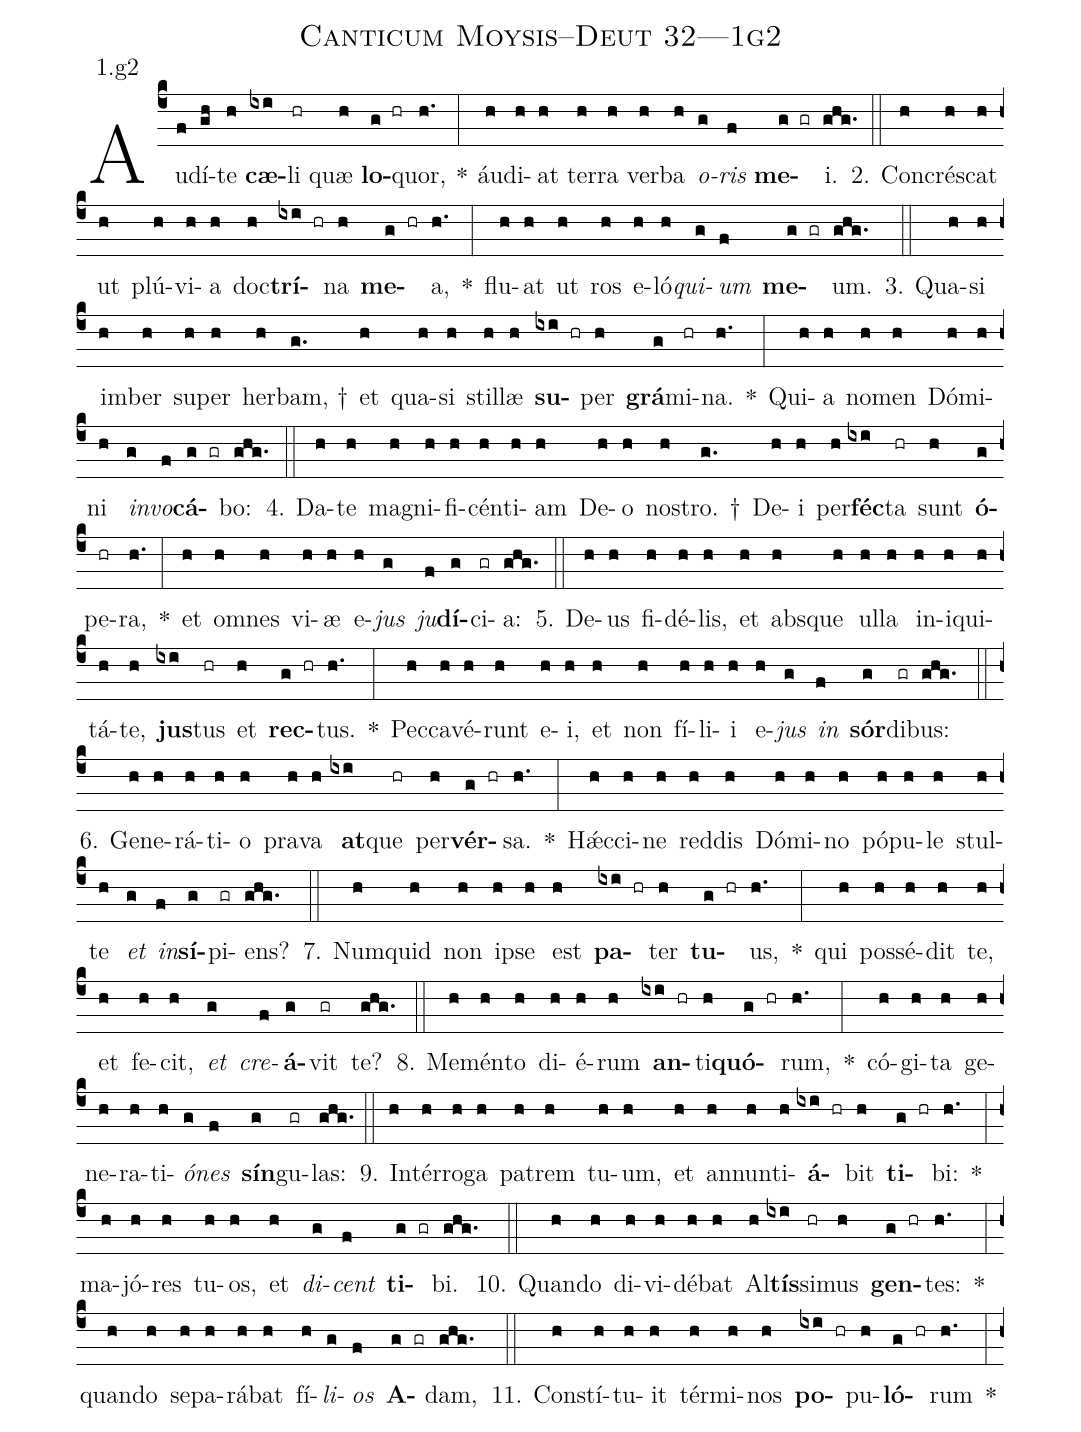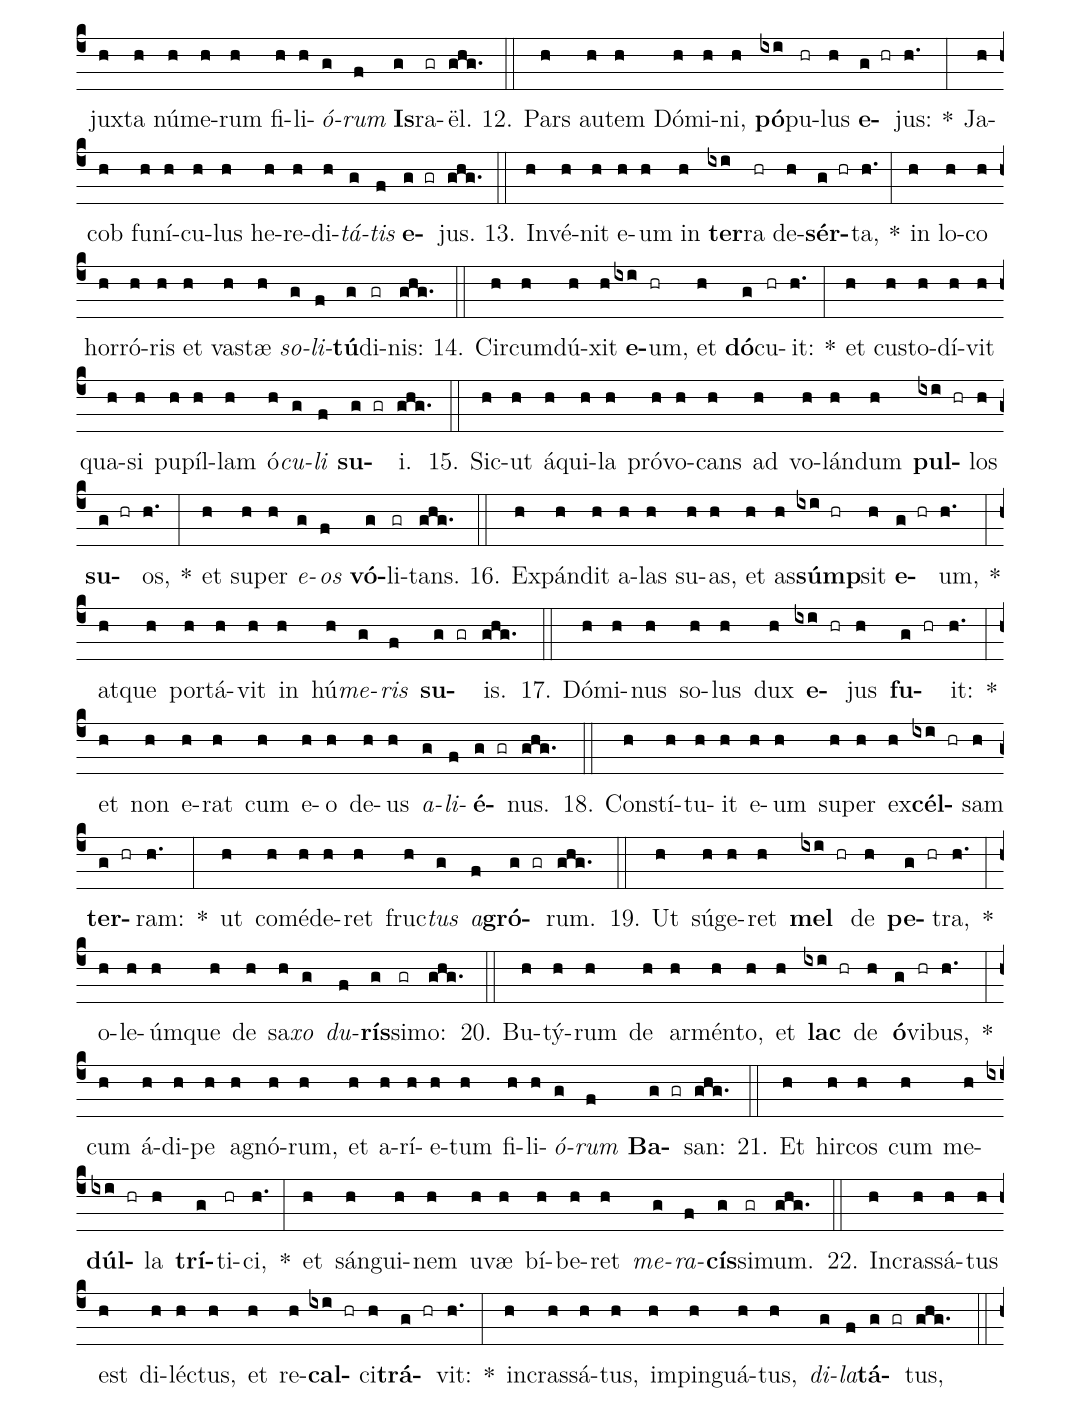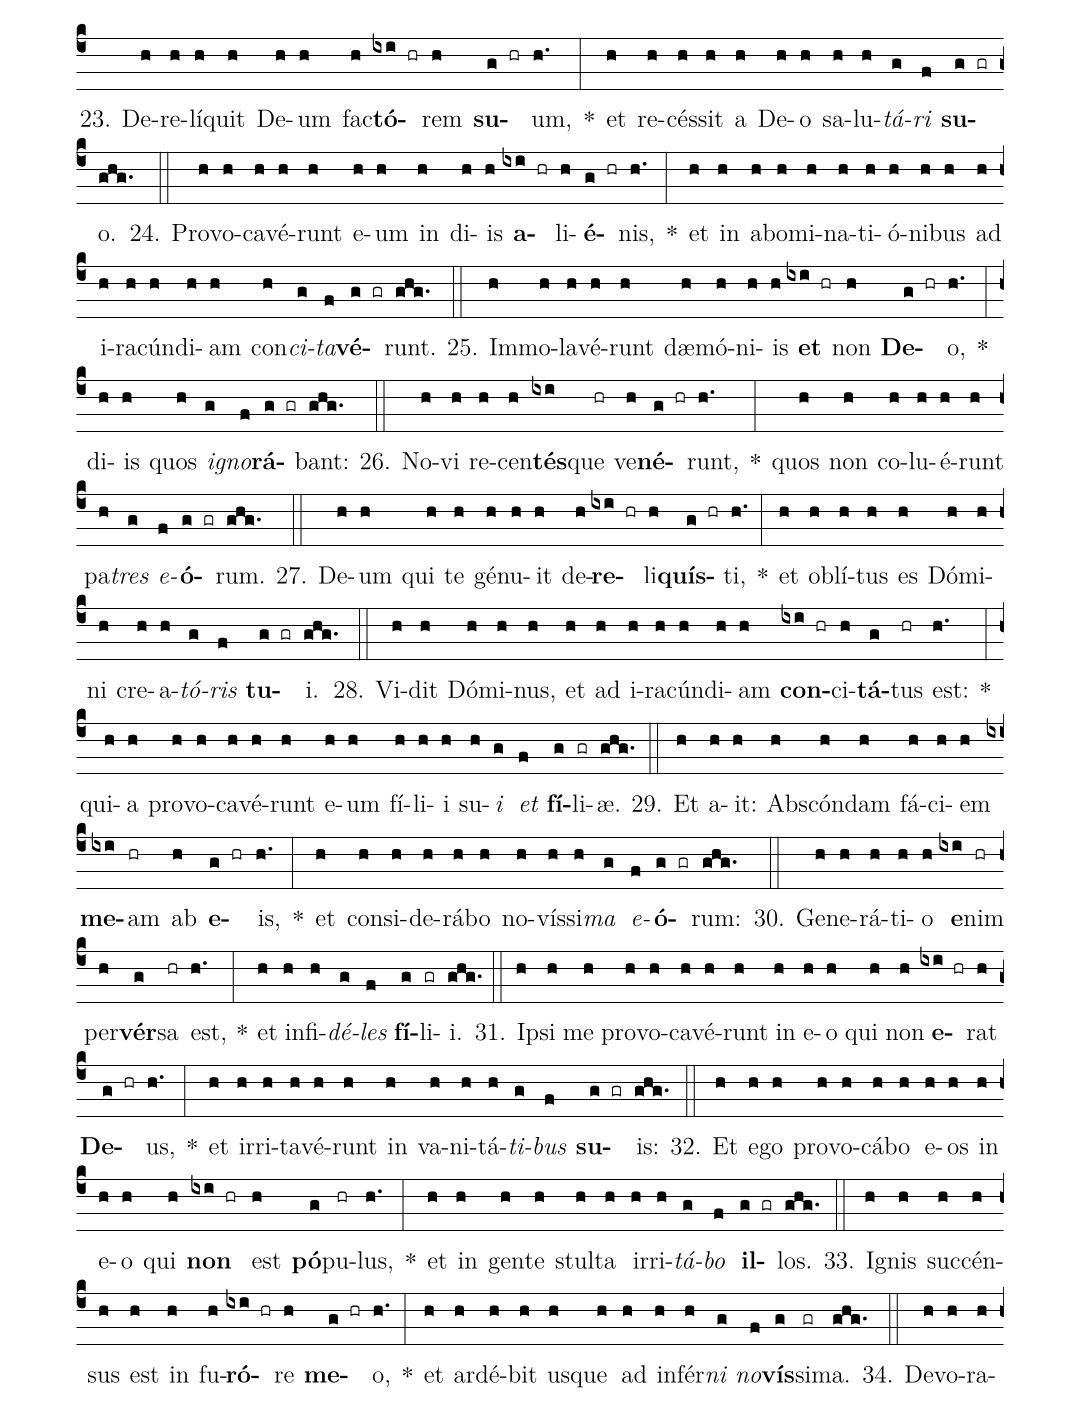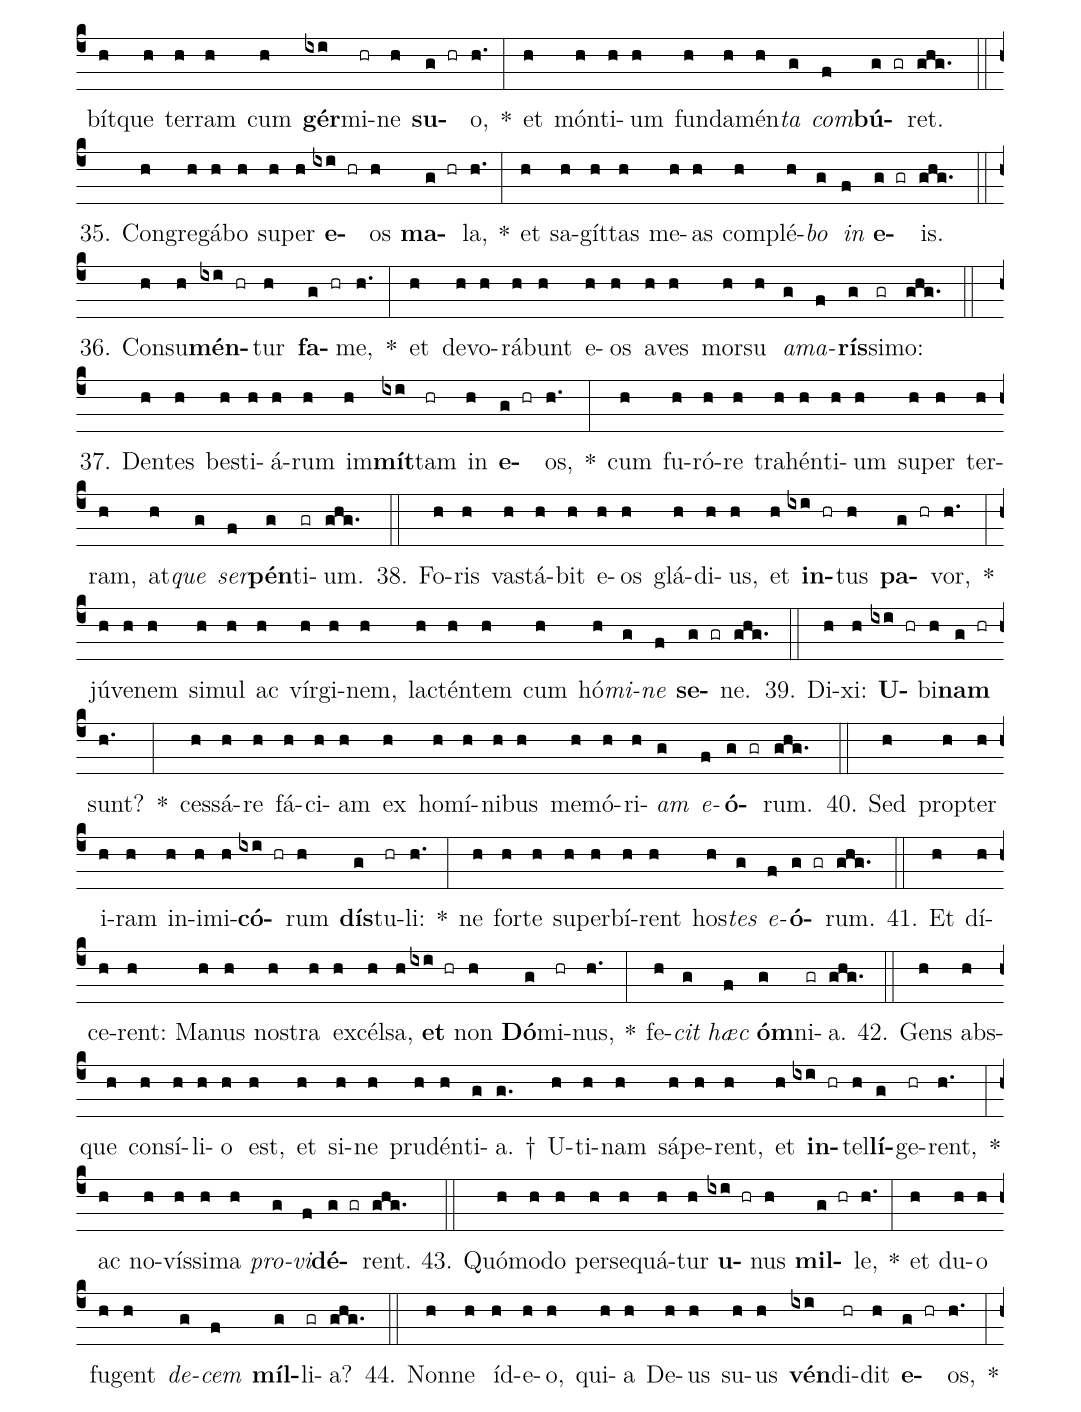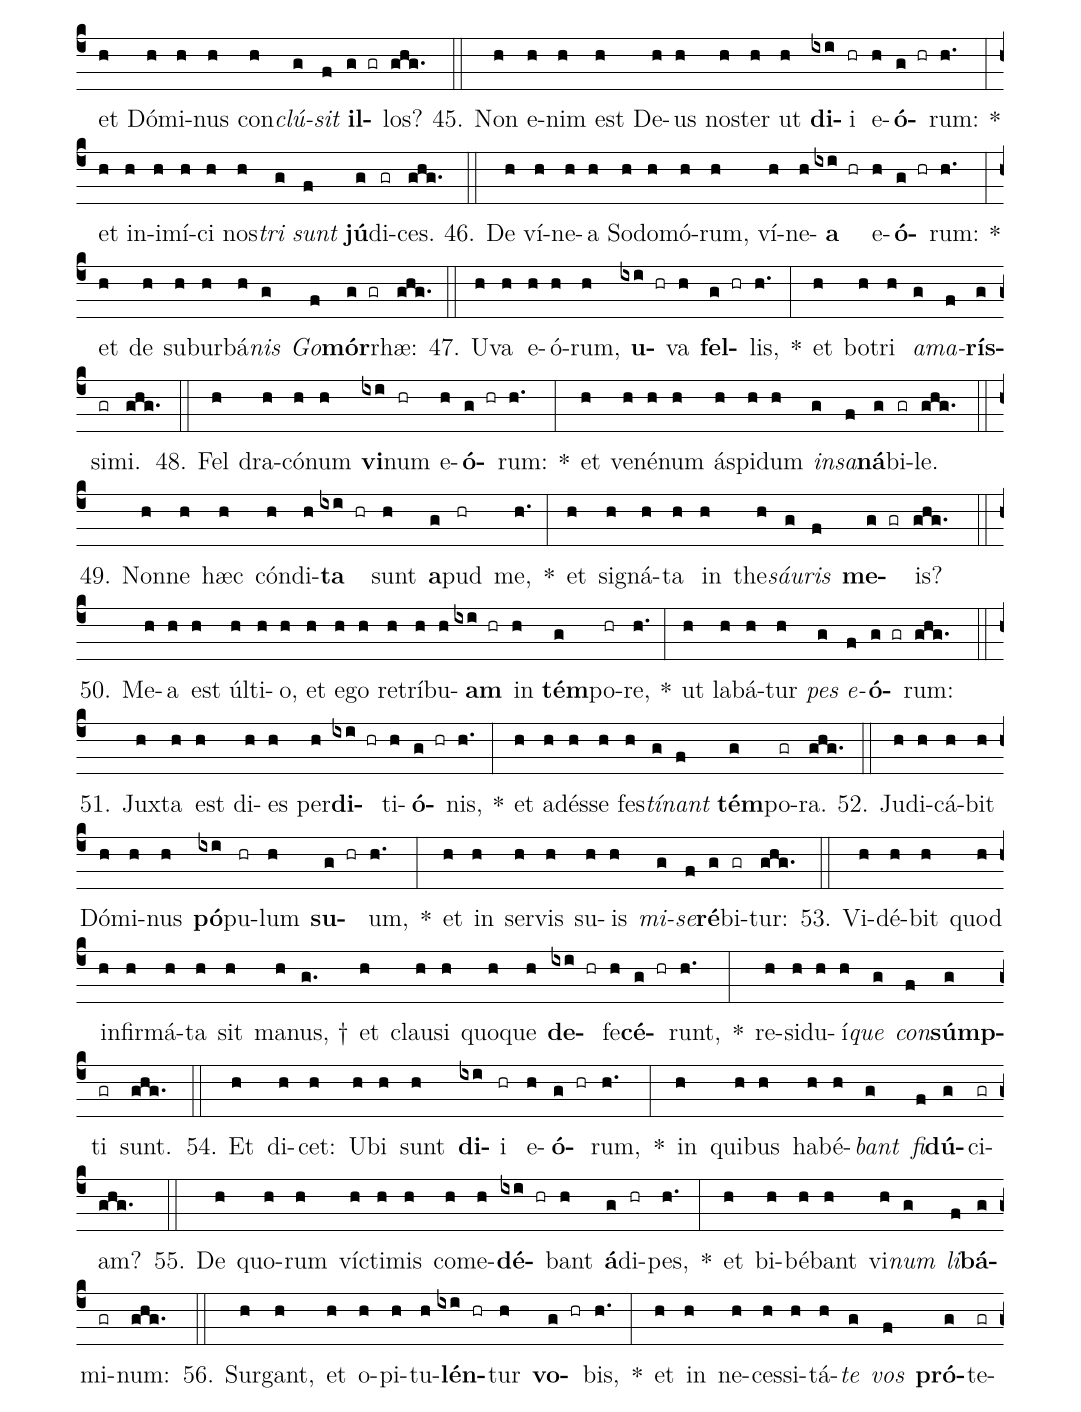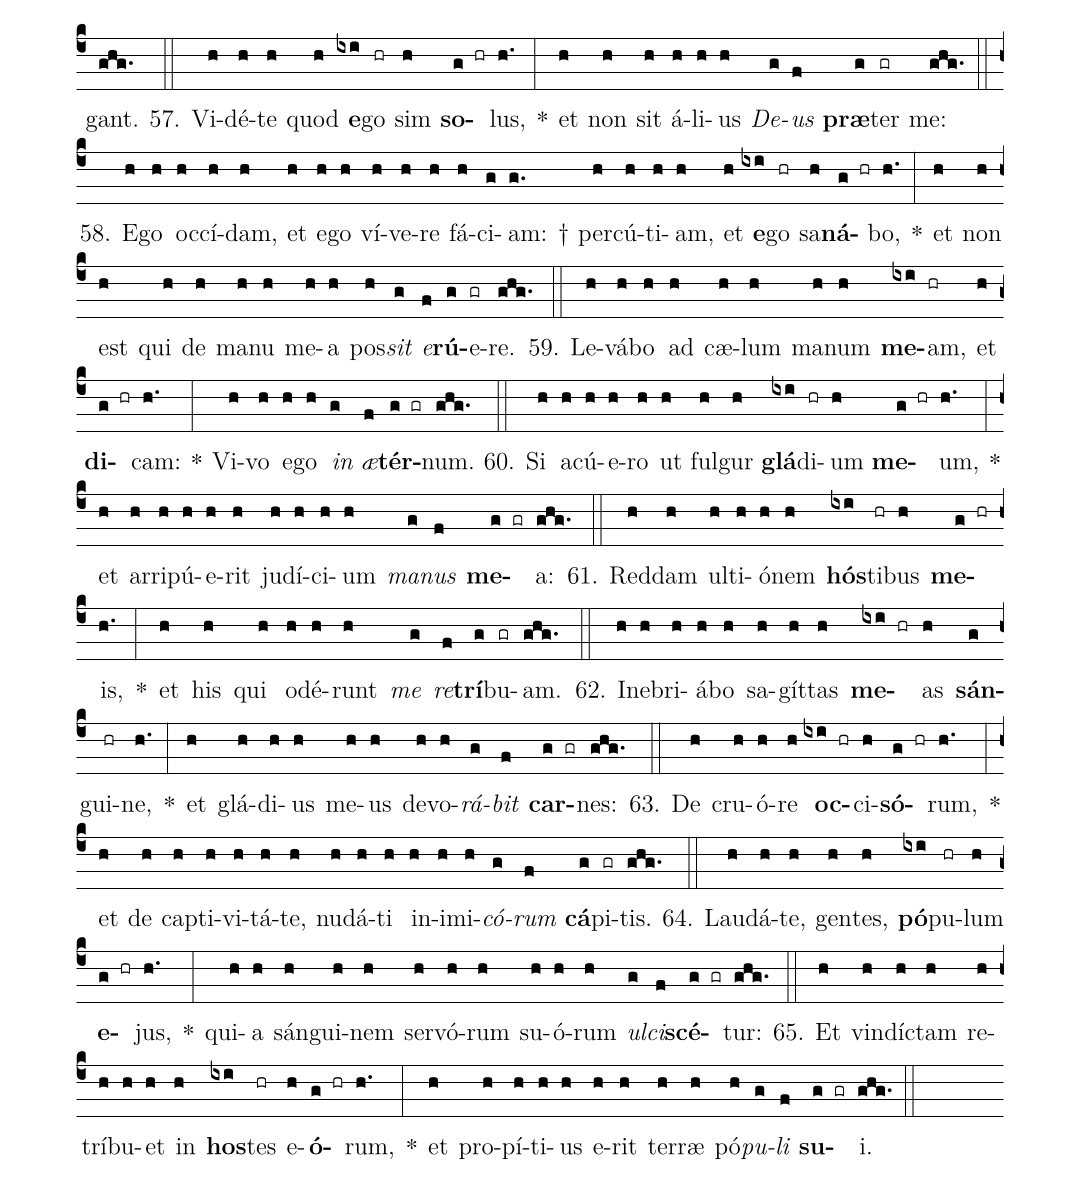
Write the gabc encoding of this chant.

name: Canticum Moysis--Deut 32---1g2;
annotation: 1.g2;
%%
(c4)Au(f)dí(gh)te(h) <b>cæ</b>(ixi)li(hr) quæ(h) <b>lo</b>(g hr)quor,(h.) *(:) áu(h)di(h)at(h) ter(h)ra(h) ver(h)ba(h) <i>o</i>(g)<i>ris</i>(f) <b>me</b>(g gr)i.(ghg.) (::)
2. Con(h)crés(h)cat(h) ut(h) plú(h)vi(h)a(h) doc(h)<b>trí</b>(ixi hr)na(h) <b>me</b>(g hr)a,(h.) *(:) flu(h)at(h) ut(h) ros(h) e(h)ló(h)<i>qui</i>(g)<i>um</i>(f) <b>me</b>(g gr)um.(ghg.) (::)
3. Qua(h)si(h) im(h)ber(h) su(h)per(h) her(h)bam, †(g.) et(h) qua(h)si(h) stil(h)læ(h) <b>su</b>(ixi hr)per(h) <b>grá</b>(g)mi(hr)na.(h.) *(:) Qui(h)a(h) no(h)men(h) Dó(h)mi(h)ni(h) <i>in</i>(g)<i>vo</i>(f)<b>cá</b>(g gr)bo:(ghg.) (::)
4. Da(h)te(h) ma(h)gni(h)fi(h)cén(h)ti(h)am(h) De(h)o(h) nos(h)tro. †(g.) De(h)i(h) per(h)<b>féc</b>(ixi)ta(hr) sunt(h) <b>ó</b>(g)pe(hr)ra,(h.) *(:) et(h) om(h)nes(h) vi(h)æ(h) e(h)<i>jus</i>(g) <i>ju</i>(f)<b>dí</b>(g)ci(gr)a:(ghg.) (::)
5. De(h)us(h) fi(h)dé(h)lis,(h) et(h) abs(h)que(h) ul(h)la(h) in(h)i(h)qui(h)tá(h)te,(h) <b>jus</b>(ixi)tus(hr) et(h) <b>rec</b>(g hr)tus.(h.) *(:) Pec(h)ca(h)vé(h)runt(h) e(h)i,(h) et(h) non(h) fí(h)li(h)i(h) e(h)<i>jus</i>(g) <i>in</i>(f) <b>sór</b>(g)di(gr)bus:(ghg.) (::)
6. Ge(h)ne(h)rá(h)ti(h)o(h) pra(h)va(h) <b>at</b>(ixi)que(hr) per(h)<b>vér</b>(g hr)sa.(h.) *(:) Hǽc(h)ci(h)ne(h) red(h)dis(h) Dó(h)mi(h)no(h) pó(h)pu(h)le(h) stul(h)te(h) <i>et</i>(g) <i>in</i>(f)<b>sí</b>(g)pi(gr)ens?(ghg.) (::)
7. Num(h)quid(h) non(h) ip(h)se(h) est(h) <b>pa</b>(ixi hr)ter(h) <b>tu</b>(g hr)us,(h.) *(:) qui(h) pos(h)sé(h)dit(h) te,(h) et(h) fe(h)cit,(h) <i>et</i>(g) <i>cre</i>(f)<b>á</b>(g)vit(gr) te?(ghg.) (::)
8. Me(h)mén(h)to(h) di(h)é(h)rum(h) <b>an</b>(ixi hr)ti(h)<b>quó</b>(g hr)rum,(h.) *(:) có(h)gi(h)ta(h) ge(h)ne(h)ra(h)ti(h)<i>ó</i>(g)<i>nes</i>(f) <b>sín</b>(g)gu(gr)las:(ghg.) (::)
9. In(h)tér(h)ro(h)ga(h) pa(h)trem(h) tu(h)um,(h) et(h) an(h)nun(h)ti(h)<b>á</b>(ixi hr)bit(h) <b>ti</b>(g hr)bi:(h.) *(:) ma(h)jó(h)res(h) tu(h)os,(h) et(h) <i>di</i>(g)<i>cent</i>(f) <b>ti</b>(g gr)bi.(ghg.) (::)
10. Quan(h)do(h) di(h)vi(h)dé(h)bat(h) Al(h)<b>tís</b>(ixi)si(hr)mus(h) <b>gen</b>(g hr)tes:(h.) *(:) quan(h)do(h) se(h)pa(h)rá(h)bat(h) fí(h)<i>li</i>(g)<i>os</i>(f) <b>A</b>(g gr)dam,(ghg.) (::)
11. Con(h)stí(h)tu(h)it(h) tér(h)mi(h)nos(h) <b>po</b>(ixi hr)pu(h)<b>ló</b>(g hr)rum(h.) *(:) jux(h)ta(h) nú(h)me(h)rum(h) fi(h)li(h)<i>ó</i>(g)<i>rum</i>(f) <b>Is</b>(g)ra(gr)ël.(ghg.) (::)
12. Pars(h) au(h)tem(h) Dó(h)mi(h)ni,(h) <b>pó</b>(ixi)pu(hr)lus(h) <b>e</b>(g hr)jus:(h.) *(:) Ja(h)cob(h) fu(h)ní(h)cu(h)lus(h) he(h)re(h)di(h)<i>tá</i>(g)<i>tis</i>(f) <b>e</b>(g gr)jus.(ghg.) (::)
13. In(h)vé(h)nit(h) e(h)um(h) in(h) <b>ter</b>(ixi)ra(hr) de(h)<b>sér</b>(g hr)ta,(h.) *(:) in(h) lo(h)co(h) hor(h)ró(h)ris(h) et(h) vas(h)tæ(h) <i>so</i>(g)<i>li</i>(f)<b>tú</b>(g)di(gr)nis:(ghg.) (::)
14. Cir(h)cum(h)dú(h)xit(h) <b>e</b>(ixi)um,(hr) et(h) <b>dó</b>(g)cu(hr)it:(h.) *(:) et(h) cus(h)to(h)dí(h)vit(h) qua(h)si(h) pu(h)píl(h)lam(h) ó(h)<i>cu</i>(g)<i>li</i>(f) <b>su</b>(g gr)i.(ghg.) (::)
15. Sic(h)ut(h) á(h)qui(h)la(h) pró(h)vo(h)cans(h) ad(h) vo(h)lán(h)dum(h) <b>pul</b>(ixi hr)los(h) <b>su</b>(g hr)os,(h.) *(:) et(h) su(h)per(h) <i>e</i>(g)<i>os</i>(f) <b>vó</b>(g)li(gr)tans.(ghg.) (::)
16. Ex(h)pán(h)dit(h) a(h)las(h) su(h)as,(h) et(h) as(h)<b>súmp</b>(ixi hr)sit(h) <b>e</b>(g hr)um,(h.) *(:) at(h)que(h) por(h)tá(h)vit(h) in(h) hú(h)<i>me</i>(g)<i>ris</i>(f) <b>su</b>(g gr)is.(ghg.) (::)
17. Dó(h)mi(h)nus(h) so(h)lus(h) dux(h) <b>e</b>(ixi hr)jus(h) <b>fu</b>(g hr)it:(h.) *(:) et(h) non(h) e(h)rat(h) cum(h) e(h)o(h) de(h)us(h) <i>a</i>(g)<i>li</i>(f)<b>é</b>(g gr)nus.(ghg.) (::)
18. Con(h)stí(h)tu(h)it(h) e(h)um(h) su(h)per(h) ex(h)<b>cél</b>(ixi hr)sam(h) <b>ter</b>(g hr)ram:(h.) *(:) ut(h) com(h)é(h)de(h)ret(h) fruc(h)<i>tus</i>(g) <i>a</i>(f)<b>gró</b>(g gr)rum.(ghg.) (::)
19. Ut(h) sú(h)ge(h)ret(h) <b>mel</b>(ixi hr) de(h) <b>pe</b>(g hr)tra,(h.) *(:) o(h)le(h)úm(h)que(h) de(h) sa(h)<i>xo</i>(g) <i>du</i>(f)<b>rís</b>(g)si(gr)mo:(ghg.) (::)
20. Bu(h)tý(h)rum(h) de(h) ar(h)mén(h)to,(h) et(h) <b>lac</b>(ixi hr) de(h) <b>ó</b>(g)vi(hr)bus,(h.) *(:) cum(h) á(h)di(h)pe(h) a(h)gnó(h)rum,(h) et(h) a(h)rí(h)e(h)tum(h) fi(h)li(h)<i>ó</i>(g)<i>rum</i>(f) <b>Ba</b>(g gr)san:(ghg.) (::)
21. Et(h) hir(h)cos(h) cum(h) me(h)<b>dúl</b>(ixi hr)la(h) <b>trí</b>(g)ti(hr)ci,(h.) *(:) et(h) sán(h)gui(h)nem(h) u(h)væ(h) bí(h)be(h)ret(h) <i>me</i>(g)<i>ra</i>(f)<b>cís</b>(g)si(gr)mum.(ghg.) (::)
22. In(h)cras(h)sá(h)tus(h) est(h) di(h)léc(h)tus,(h) et(h) re(h)<b>cal</b>(ixi hr)ci(h)<b>trá</b>(g hr)vit:(h.) *(:) in(h)cras(h)sá(h)tus,(h) im(h)pin(h)guá(h)tus,(h) <i>di</i>(g)<i>la</i>(f)<b>tá</b>(g gr)tus,(ghg.) (::)
23. De(h)re(h)lí(h)quit(h) De(h)um(h) fac(h)<b>tó</b>(ixi hr)rem(h) <b>su</b>(g hr)um,(h.) *(:) et(h) re(h)cés(h)sit(h) a(h) De(h)o(h) sa(h)lu(h)<i>tá</i>(g)<i>ri</i>(f) <b>su</b>(g gr)o.(ghg.) (::)
24. Pro(h)vo(h)ca(h)vé(h)runt(h) e(h)um(h) in(h) di(h)is(h) <b>a</b>(ixi hr)li(h)<b>é</b>(g hr)nis,(h.) *(:) et(h) in(h) ab(h)o(h)mi(h)na(h)ti(h)ó(h)ni(h)bus(h) ad(h) i(h)ra(h)cún(h)di(h)am(h) con(h)<i>ci</i>(g)<i>ta</i>(f)<b>vé</b>(g gr)runt.(ghg.) (::)
25. Im(h)mo(h)la(h)vé(h)runt(h) dæ(h)mó(h)ni(h)is(h) <b>et</b>(ixi hr) non(h) <b>De</b>(g hr)o,(h.) *(:) di(h)is(h) quos(h) <i>i</i>(g)<i>gno</i>(f)<b>rá</b>(g gr)bant:(ghg.) (::)
26. No(h)vi(h) re(h)cen(h)<b>tés</b>(ixi)que(hr) ve(h)<b>né</b>(g hr)runt,(h.) *(:) quos(h) non(h) co(h)lu(h)é(h)runt(h) pa(h)<i>tres</i>(g) <i>e</i>(f)<b>ó</b>(g gr)rum.(ghg.) (::)
27. De(h)um(h) qui(h) te(h) gé(h)nu(h)it(h) de(h)<b>re</b>(ixi hr)li(h)<b>quís</b>(g hr)ti,(h.) *(:) et(h) ob(h)lí(h)tus(h) es(h) Dó(h)mi(h)ni(h) cre(h)a(h)<i>tó</i>(g)<i>ris</i>(f) <b>tu</b>(g gr)i.(ghg.) (::)
28. Vi(h)dit(h) Dó(h)mi(h)nus,(h) et(h) ad(h) i(h)ra(h)cún(h)di(h)am(h) <b>con</b>(ixi hr)ci(h)<b>tá</b>(g)tus(hr) est:(h.) *(:) qui(h)a(h) pro(h)vo(h)ca(h)vé(h)runt(h) e(h)um(h) fí(h)li(h)i(h) su(h)<i>i</i>(g) <i>et</i>(f) <b>fí</b>(g)li(gr)æ.(ghg.) (::)
29. Et(h) a(h)it:(h) Abs(h)cón(h)dam(h) fá(h)ci(h)em(h) <b>me</b>(ixi)am(hr) ab(h) <b>e</b>(g hr)is,(h.) *(:) et(h) con(h)si(h)de(h)rá(h)bo(h) no(h)vís(h)si(h)<i>ma</i>(g) <i>e</i>(f)<b>ó</b>(g gr)rum:(ghg.) (::)
30. Ge(h)ne(h)rá(h)ti(h)o(h) <b>e</b>(ixi)nim(hr) per(h)<b>vér</b>(g)sa(hr) est,(h.) *(:) et(h) in(h)fi(h)<i>dé</i>(g)<i>les</i>(f) <b>fí</b>(g)li(gr)i.(ghg.) (::)
31. Ip(h)si(h) me(h) pro(h)vo(h)ca(h)vé(h)runt(h) in(h) e(h)o(h) qui(h) non(h) <b>e</b>(ixi hr)rat(h) <b>De</b>(g hr)us,(h.) *(:) et(h) ir(h)ri(h)ta(h)vé(h)runt(h) in(h) va(h)ni(h)tá(h)<i>ti</i>(g)<i>bus</i>(f) <b>su</b>(g gr)is:(ghg.) (::)
32. Et(h) e(h)go(h) pro(h)vo(h)cá(h)bo(h) e(h)os(h) in(h) e(h)o(h) qui(h) <b>non</b>(ixi hr) est(h) <b>pó</b>(g)pu(hr)lus,(h.) *(:) et(h) in(h) gen(h)te(h) stul(h)ta(h) ir(h)ri(h)<i>tá</i>(g)<i>bo</i>(f) <b>il</b>(g gr)los.(ghg.) (::)
33. I(h)gnis(h) suc(h)cén(h)sus(h) est(h) in(h) fu(h)<b>ró</b>(ixi hr)re(h) <b>me</b>(g hr)o,(h.) *(:) et(h) ar(h)dé(h)bit(h) us(h)que(h) ad(h) in(h)fér(h)<i>ni</i>(g) <i>no</i>(f)<b>vís</b>(g)si(gr)ma.(ghg.) (::)
34. De(h)vo(h)ra(h)bít(h)que(h) ter(h)ram(h) cum(h) <b>gér</b>(ixi)mi(hr)ne(h) <b>su</b>(g hr)o,(h.) *(:) et(h) món(h)ti(h)um(h) fun(h)da(h)mén(h)<i>ta</i>(g) <i>com</i>(f)<b>bú</b>(g gr)ret.(ghg.) (::)
35. Con(h)gre(h)gá(h)bo(h) su(h)per(h) <b>e</b>(ixi hr)os(h) <b>ma</b>(g hr)la,(h.) *(:) et(h) sa(h)gít(h)tas(h) me(h)as(h) com(h)plé(h)<i>bo</i>(g) <i>in</i>(f) <b>e</b>(g gr)is.(ghg.) (::)
36. Con(h)su(h)<b>mén</b>(ixi hr)tur(h) <b>fa</b>(g hr)me,(h.) *(:) et(h) de(h)vo(h)rá(h)bunt(h) e(h)os(h) a(h)ves(h) mor(h)su(h) <i>a</i>(g)<i>ma</i>(f)<b>rís</b>(g)si(gr)mo:(ghg.) (::)
37. Den(h)tes(h) bes(h)ti(h)á(h)rum(h) im(h)<b>mít</b>(ixi)tam(hr) in(h) <b>e</b>(g hr)os,(h.) *(:) cum(h) fu(h)ró(h)re(h) tra(h)hén(h)ti(h)um(h) su(h)per(h) ter(h)ram,(h) at(h)<i>que</i>(g) <i>ser</i>(f)<b>pén</b>(g)ti(gr)um.(ghg.) (::)
38. Fo(h)ris(h) vas(h)tá(h)bit(h) e(h)os(h) glá(h)di(h)us,(h) et(h) <b>in</b>(ixi hr)tus(h) <b>pa</b>(g hr)vor,(h.) *(:) jú(h)ve(h)nem(h) si(h)mul(h) ac(h) vír(h)gi(h)nem,(h) lac(h)tén(h)tem(h) cum(h) hó(h)<i>mi</i>(g)<i>ne</i>(f) <b>se</b>(g gr)ne.(ghg.) (::)
39. Di(h)xi:(h) <b>U</b>(ixi hr)bi(h)<b>nam</b>(g hr) sunt?(h.) *(:) ces(h)sá(h)re(h) fá(h)ci(h)am(h) ex(h) ho(h)mí(h)ni(h)bus(h) me(h)mó(h)ri(h)<i>am</i>(g) <i>e</i>(f)<b>ó</b>(g gr)rum.(ghg.) (::)
40. Sed(h) prop(h)ter(h) i(h)ram(h) in(h)i(h)mi(h)<b>có</b>(ixi hr)rum(h) <b>dís</b>(g)tu(hr)li:(h.) *(:) ne(h) for(h)te(h) su(h)per(h)bí(h)rent(h) hos(h)<i>tes</i>(g) <i>e</i>(f)<b>ó</b>(g gr)rum.(ghg.) (::)
41. Et(h) dí(h)ce(h)rent:(h) Ma(h)nus(h) nos(h)tra(h) ex(h)cél(h)sa,(h) <b>et</b>(ixi hr) non(h) <b>Dó</b>(g)mi(hr)nus,(h.) *(:) fe(h)<i>cit</i>(g) <i>hæc</i>(f) <b>óm</b>(g)ni(gr)a.(ghg.) (::)
42. Gens(h) abs(h)que(h) con(h)sí(h)li(h)o(h) est,(h) et(h) si(h)ne(h) pru(h)dén(h)ti(g)a. †(g.) U(h)ti(h)nam(h) sá(h)pe(h)rent,(h) et(h) <b>in</b>(ixi hr)tel(h)<b>lí</b>(g)ge(hr)rent,(h.) *(:) ac(h) no(h)vís(h)si(h)ma(h) <i>pro</i>(g)<i>vi</i>(f)<b>dé</b>(g gr)rent.(ghg.) (::)
43. Quó(h)mo(h)do(h) per(h)se(h)quá(h)tur(h) <b>u</b>(ixi hr)nus(h) <b>mil</b>(g hr)le,(h.) *(:) et(h) du(h)o(h) fu(h)gent(h) <i>de</i>(g)<i>cem</i>(f) <b>míl</b>(g)li(gr)a?(ghg.) (::)
44. Non(h)ne(h) íd(h)e(h)o,(h) qui(h)a(h) De(h)us(h) su(h)us(h) <b>vén</b>(ixi)di(hr)dit(h) <b>e</b>(g hr)os,(h.) *(:) et(h) Dó(h)mi(h)nus(h) con(h)<i>clú</i>(g)<i>sit</i>(f) <b>il</b>(g gr)los?(ghg.) (::)
45. Non(h) e(h)nim(h) est(h) De(h)us(h) nos(h)ter(h) ut(h) <b>di</b>(ixi)i(hr) e(h)<b>ó</b>(g hr)rum:(h.) *(:) et(h) in(h)i(h)mí(h)ci(h) nos(h)<i>tri</i>(g) <i>sunt</i>(f) <b>jú</b>(g)di(gr)ces.(ghg.) (::)
46. De(h) ví(h)ne(h)a(h) So(h)do(h)mó(h)rum,(h) ví(h)ne(h)<b>a</b>(ixi hr) e(h)<b>ó</b>(g hr)rum:(h.) *(:) et(h) de(h) sub(h)ur(h)bá(h)<i>nis</i>(g) <i>Go</i>(f)<b>mór</b>(g gr)rhæ:(ghg.) (::)
47. U(h)va(h) e(h)ó(h)rum,(h) <b>u</b>(ixi hr)va(h) <b>fel</b>(g hr)lis,(h.) *(:) et(h) bo(h)tri(h) <i>a</i>(g)<i>ma</i>(f)<b>rís</b>(g)si(gr)mi.(ghg.) (::)
48. Fel(h) dra(h)có(h)num(h) <b>vi</b>(ixi)num(hr) e(h)<b>ó</b>(g hr)rum:(h.) *(:) et(h) ve(h)né(h)num(h) ás(h)pi(h)dum(h) <i>in</i>(g)<i>sa</i>(f)<b>ná</b>(g)bi(gr)le.(ghg.) (::)
49. Non(h)ne(h) hæc(h) cón(h)di(h)<b>ta</b>(ixi hr) sunt(h) <b>a</b>(g)pud(hr) me,(h.) *(:) et(h) si(h)gná(h)ta(h) in(h) the(h)<i>sáu</i>(g)<i>ris</i>(f) <b>me</b>(g gr)is?(ghg.) (::)
50. Me(h)a(h) est(h) úl(h)ti(h)o,(h) et(h) e(h)go(h) re(h)trí(h)bu(h)<b>am</b>(ixi hr) in(h) <b>tém</b>(g)po(hr)re,(h.) *(:) ut(h) la(h)bá(h)tur(h) <i>pes</i>(g) <i>e</i>(f)<b>ó</b>(g gr)rum:(ghg.) (::)
51. Jux(h)ta(h) est(h) di(h)es(h) per(h)<b>di</b>(ixi hr)ti(h)<b>ó</b>(g hr)nis,(h.) *(:) et(h) ad(h)és(h)se(h) fes(h)<i>tí</i>(g)<i>nant</i>(f) <b>tém</b>(g)po(gr)ra.(ghg.) (::)
52. Ju(h)di(h)cá(h)bit(h) Dó(h)mi(h)nus(h) <b>pó</b>(ixi)pu(hr)lum(h) <b>su</b>(g hr)um,(h.) *(:) et(h) in(h) ser(h)vis(h) su(h)is(h) <i>mi</i>(g)<i>se</i>(f)<b>ré</b>(g)bi(gr)tur:(ghg.) (::)
53. Vi(h)dé(h)bit(h) quod(h) in(h)fir(h)má(h)ta(h) sit(h) ma(h)nus, †(g.) et(h) clau(h)si(h) quo(h)que(h) <b>de</b>(ixi hr)fe(h)<b>cé</b>(g hr)runt,(h.) *(:) re(h)si(h)du(h)í(h)<i>que</i>(g) <i>con</i>(f)<b>súmp</b>(g)ti(gr) sunt.(ghg.) (::)
54. Et(h) di(h)cet:(h) U(h)bi(h) sunt(h) <b>di</b>(ixi)i(hr) e(h)<b>ó</b>(g hr)rum,(h.) *(:) in(h) qui(h)bus(h) ha(h)bé(h)<i>bant</i>(g) <i>fi</i>(f)<b>dú</b>(g)ci(gr)am?(ghg.) (::)
55. De(h) quo(h)rum(h) víc(h)ti(h)mis(h) com(h)e(h)<b>dé</b>(ixi hr)bant(h) <b>á</b>(g)di(hr)pes,(h.) *(:) et(h) bi(h)bé(h)bant(h) vi(h)<i>num</i>(g) <i>li</i>(f)<b>bá</b>(g)mi(gr)num:(ghg.) (::)
56. Sur(h)gant,(h) et(h) o(h)pi(h)tu(h)<b>lén</b>(ixi hr)tur(h) <b>vo</b>(g hr)bis,(h.) *(:) et(h) in(h) ne(h)ces(h)si(h)tá(h)<i>te</i>(g) <i>vos</i>(f) <b>pró</b>(g)te(gr)gant.(ghg.) (::)
57. Vi(h)dé(h)te(h) quod(h) <b>e</b>(ixi)go(hr) sim(h) <b>so</b>(g hr)lus,(h.) *(:) et(h) non(h) sit(h) á(h)li(h)us(h) <i>De</i>(g)<i>us</i>(f) <b>præ</b>(g)ter(gr) me:(ghg.) (::)
58. E(h)go(h) oc(h)cí(h)dam,(h) et(h) e(h)go(h) ví(h)ve(h)re(h) fá(h)ci(g)am: †(g.) per(h)cú(h)ti(h)am,(h) et(h) <b>e</b>(ixi)go(hr) sa(h)<b>ná</b>(g hr)bo,(h.) *(:) et(h) non(h) est(h) qui(h) de(h) ma(h)nu(h) me(h)a(h) pos(h)<i>sit</i>(g) <i>e</i>(f)<b>rú</b>(g)e(gr)re.(ghg.) (::)
59. Le(h)vá(h)bo(h) ad(h) cæ(h)lum(h) ma(h)num(h) <b>me</b>(ixi)am,(hr) et(h) <b>di</b>(g hr)cam:(h.) *(:) Vi(h)vo(h) e(h)go(h) <i>in</i>(g) <i>æ</i>(f)<b>tér</b>(g gr)num.(ghg.) (::)
60. Si(h) a(h)cú(h)e(h)ro(h) ut(h) ful(h)gur(h) <b>glá</b>(ixi)di(hr)um(h) <b>me</b>(g hr)um,(h.) *(:) et(h) ar(h)ri(h)pú(h)e(h)rit(h) ju(h)dí(h)ci(h)um(h) <i>ma</i>(g)<i>nus</i>(f) <b>me</b>(g gr)a:(ghg.) (::)
61. Red(h)dam(h) ul(h)ti(h)ó(h)nem(h) <b>hós</b>(ixi)ti(hr)bus(h) <b>me</b>(g hr)is,(h.) *(:) et(h) his(h) qui(h) o(h)dé(h)runt(h) <i>me</i>(g) <i>re</i>(f)<b>trí</b>(g)bu(gr)am.(ghg.) (::)
62. In(h)e(h)bri(h)á(h)bo(h) sa(h)gít(h)tas(h) <b>me</b>(ixi hr)as(h) <b>sán</b>(g)gui(hr)ne,(h.) *(:) et(h) glá(h)di(h)us(h) me(h)us(h) de(h)vo(h)<i>rá</i>(g)<i>bit</i>(f) <b>car</b>(g gr)nes:(ghg.) (::)
63. De(h) cru(h)ó(h)re(h) <b>oc</b>(ixi hr)ci(h)<b>só</b>(g hr)rum,(h.) *(:) et(h) de(h) cap(h)ti(h)vi(h)tá(h)te,(h) nu(h)dá(h)ti(h) in(h)i(h)mi(h)<i>có</i>(g)<i>rum</i>(f) <b>cá</b>(g)pi(gr)tis.(ghg.) (::)
64. Lau(h)dá(h)te,(h) gen(h)tes,(h) <b>pó</b>(ixi)pu(hr)lum(h) <b>e</b>(g hr)jus,(h.) *(:) qui(h)a(h) sán(h)gui(h)nem(h) ser(h)vó(h)rum(h) su(h)ó(h)rum(h) <i>ul</i>(g)<i>ci</i>(f)<b>scé</b>(g gr)tur:(ghg.) (::)
65. Et(h) vin(h)díc(h)tam(h) re(h)trí(h)bu(h)et(h) in(h) <b>hos</b>(ixi)tes(hr) e(h)<b>ó</b>(g hr)rum,(h.) *(:) et(h) pro(h)pí(h)ti(h)us(h) e(h)rit(h) ter(h)ræ(h) pó(h)<i>pu</i>(g)<i>li</i>(f) <b>su</b>(g gr)i.(ghg.) (::)
